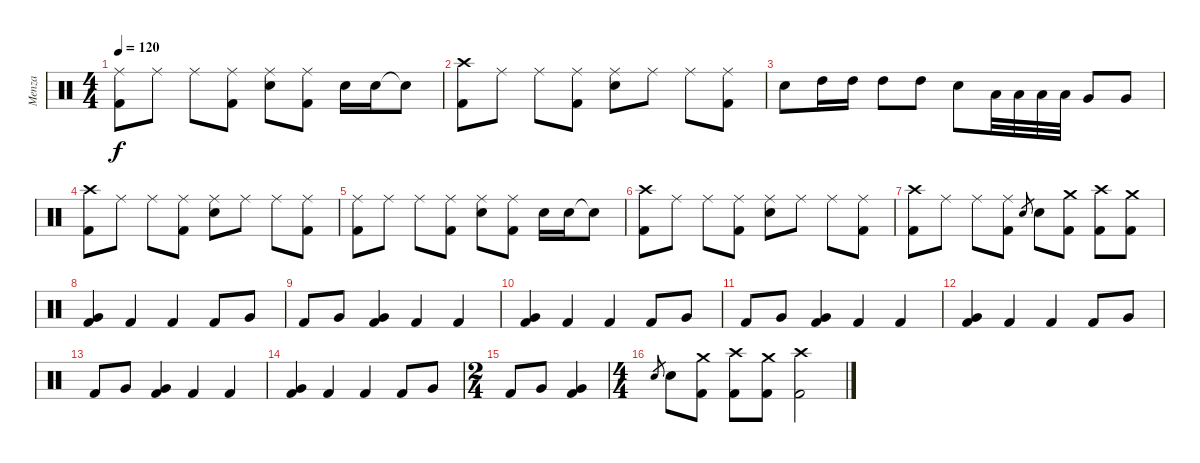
\track ("Menza" "Menza") {instrument percussion}
\staff {score}
\articulation defaults
\ts (4 4)
\tempo 120
\clef neutral
\ks c
("Ride (middle)" "Kick (hit) 2").8{dy f} "Ride (middle)".8 "Ride (middle)".8 ("Ride (middle)" "Kick (hit) 2").8 ("Ride (middle)" "Snare (hit) 2").8 ("Ride (middle)" "Kick (hit) 2").8 "Snare (hit) 2".16 "Snare (hit) 2".16 "Snare (hit)"{t}.8 |
("Crash high (hit)" "Kick (hit) 2").8 "Ride (middle)".8 "Ride (middle)".8 ("Ride (middle)" "Kick (hit) 2").8 ("Ride (middle)" "Snare (hit) 2").8 "Ride (middle)".8 "Ride (middle)".8 ("Ride (middle)" "Kick (hit) 2").8 |
"Snare (hit) 2".8 "High Tom (hit)".16 "High Tom (hit)".16 "High Tom (hit)".8 "High Tom (hit)".8 "Snare (hit) 2".8 "Low Tom (hit)".32 "Low Tom (hit)".32 "Low Tom (hit)".32 "Low Tom (hit)".32 "Very Low Tom (hit)".8 "Very Low Tom (hit)".8 |
("Crash high (hit)" "Kick (hit) 2").8 "Ride (middle)".8 "Ride (middle)".8 ("Ride (middle)" "Kick (hit) 2").8 ("Ride (middle)" "Snare (hit) 2").8 "Ride (middle)".8 "Ride (middle)".8 ("Ride (middle)" "Kick (hit) 2").8 |
("Ride (middle)" "Kick (hit) 2").8 "Ride (middle)".8 "Ride (middle)".8 ("Ride (middle)" "Kick (hit) 2").8 ("Ride (middle)" "Snare (hit) 2").8 ("Ride (middle)" "Kick (hit) 2").8 "Snare (hit) 2".16 "Snare (hit) 2".16 "Snare (hit)"{t}.8 |
("Crash high (hit)" "Kick (hit) 2").8 "Ride (middle)".8 "Ride (middle)".8 ("Ride (middle)" "Kick (hit) 2").8 ("Ride (middle)" "Snare (hit) 2").8 "Ride (middle)".8 "Ride (middle)".8 ("Ride (middle)" "Kick (hit) 2").8 |
("Crash high (hit)" "Kick (hit) 2").8 "Ride (middle)".8 "Ride (middle)".8 ("Ride (middle)" "Kick (hit) 2").8 "Snare (hit) 2".8{gr} "Snare (hit) 2".8 ("Crash medium (hit)" "Kick (hit) 2").8 ("Crash high (hit)" "Kick (hit) 2").8 ("Crash medium (hit)" "Kick (hit) 2").8 |
("Very Low Tom (hit)" "Kick (hit) 2").4 "Kick (hit) 2".4 "Kick (hit) 2".4 "Kick (hit) 2".8 "Very Low Tom (hit)".8 |
"Kick (hit) 2".8 "Very Low Tom (hit)".8 ("Very Low Tom (hit)" "Kick (hit) 2").4 "Kick (hit) 2".4 "Kick (hit) 2".4 |
("Very Low Tom (hit)" "Kick (hit) 2").4 "Kick (hit) 2".4 "Kick (hit) 2".4 "Kick (hit) 2".8 "Very Low Tom (hit)".8 |
"Kick (hit) 2".8 "Very Low Tom (hit)".8 ("Very Low Tom (hit)" "Kick (hit) 2").4 "Kick (hit) 2".4 "Kick (hit) 2".4 |
("Very Low Tom (hit)" "Kick (hit) 2").4 "Kick (hit) 2".4 "Kick (hit) 2".4 "Kick (hit) 2".8 "Very Low Tom (hit)".8 |
"Kick (hit) 2".8 "Very Low Tom (hit)".8 ("Very Low Tom (hit)" "Kick (hit) 2").4 "Kick (hit) 2".4 "Kick (hit) 2".4 |
("Very Low Tom (hit)" "Kick (hit) 2").4 "Kick (hit) 2".4 "Kick (hit) 2".4 "Kick (hit) 2".8 "Very Low Tom (hit)".8 |
\ts (2 4)
"Kick (hit) 2".8 "Very Low Tom (hit)".8 ("Very Low Tom (hit)" "Kick (hit) 2").4 |
\ts (4 4)
"Snare (hit) 2".8{gr} "Snare (hit) 2".8 ("Crash medium (hit)" "Kick (hit) 2").8 ("Crash high (hit)" "Kick (hit) 2").8 ("Crash medium (hit)" "Kick (hit) 2").8 ("Crash high (hit)" "Kick (hit) 2").2
